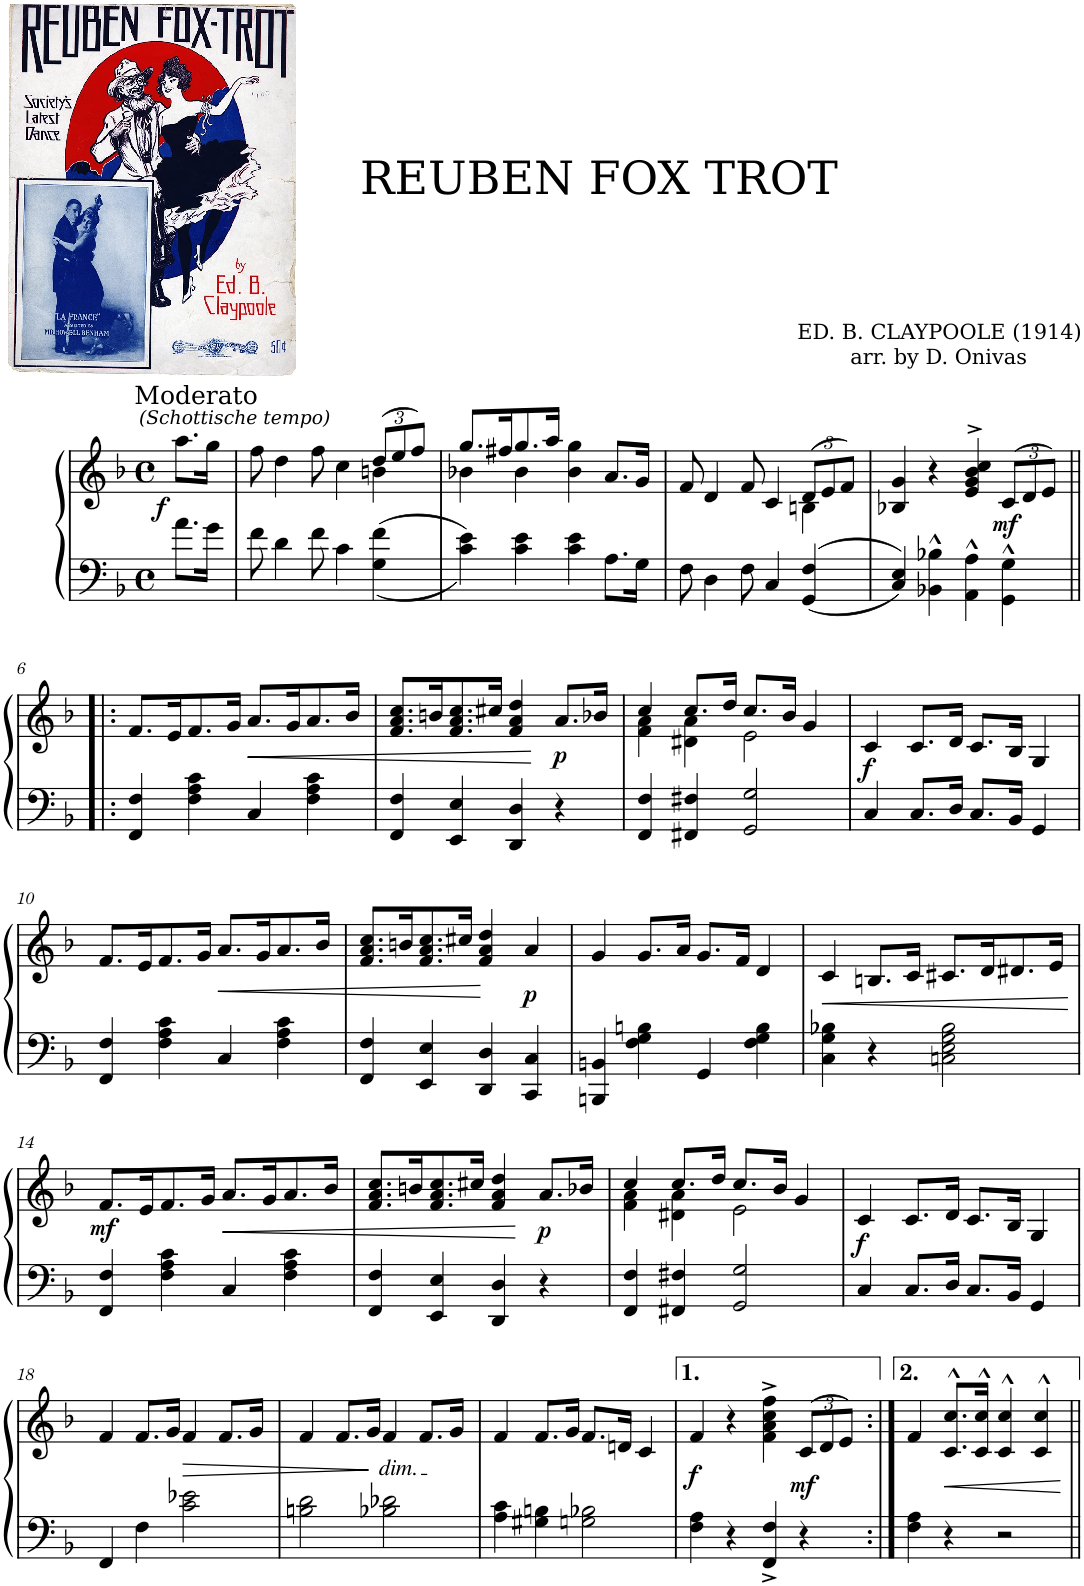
**kern	**kern	**dynam
*part1	*part1	*part1
*staff2	*staff1	*staff1/2
*I"Piano	*	*
*I'Pno.	*	*
*clefF4	*clefG2	*
*k[b-]	*k[b-]	*
*M4/4	*M4/4	*
*met(c)	*met(c)	*
=1	=1	=1
!	!LO:TX:a:t=Moderato	!
!	!LO:TX:a:i:t=(Schottische tempo)	!
!	!	!LO:DY:b
8.a\L	8.aa\L	f
16g\Jk	16gg\Jk	.
=2	=2	=2
*	*^	*
8f\	8ff\	2.ryy	.
4d\	4dd\	.	.
8f\	8ff\	.	.
4c\	4cc\	.	.
*	*Xbrackettup	*	*
4G\ 4f\	(12dd/L	4bn\	.
.	12ee/	.	.
.	12ff/J)	.	.
=3	=3	=3	=3
4c\ 4e\	8.gg/L	4b-X\	.
.	16ff#X/K	.	.
4c\ 4e\	8.gg/	4b-\	.
.	16aa/Jk	.	.
4c\ 4e\	4b-\ 4gg\	2ryy	.
8.A\L	8.a/L	.	.
16G\Jk	16g/Jk	.	.
=4	=4	=4	=4
8F\	8f/	2.ryy	.
4D\	4d/	.	.
8F\	8f/	.	.
4C/	4c/	.	.
4GG/ 4F/	(12d/L	4Bn\	.
.	12e/	.	.
.	12f/J)	.	.
*	*v	*v	*
=5	=5	=5
4C/ 4E/	4B-X/ 4g/	.
4BB-X\^^ 4B-X\^^	4r	.
4AA\^^ 4A\^^	4e/^> 4g/^> 4b-/^> 4cc/^>	.
!	!	!LO:DY:b
4GG\^^ 4G\^^	(>12c/L	mf
.	12d/	.
.	12e/J)	.
!!LO:LB:g=z
=6!|:	=6!|:	=6!|:
4FF/ 4F/	8.f/L	.
.	16e/K	.
4F\ 4A\ 4c\	8.f/	.
.	16g/Jk	.
!	!	!LO:HP:b
4C/	8.a/L	<
.	16g/K	.
4F\ 4A\ 4c\	8.a/	.
.	16b-/Jk	.
=7	=7	=7
4FF/ 4F/	8.f/ 8.a/ 8.cc/L	.
.	16bn/K	.
4EE/ 4E/	8.f/ 8.a/ 8.cc/	.
.	16cc#X/Jk	.
4DD/ 4D/	4f/ 4a/ 4dd/	.
!	!	!LO:DY:n=1:b
4r	8.a/L	[ p
.	16b-X/Jk	.
=8	=8	=8
*	*^	*
4FF/ 4F/	4cc/	4f\ 4a\	.
4FF#X/ 4F#X/	8.cc/L	4d#X\ 4a\	.
.	16dd/Jk	.	.
2GG/ 2G/	8.cc/L	2e\	.
.	16b-/Jk	.	.
.	4g/	.	.
*	*v	*v	*
=9	=9	=9
!	!	!LO:DY:b
4C/	4c/	f
8.C/L	8.c/L	.
16D/Jk	16d/Jk	.
8.C/L	8.c/L	.
16BB-/Jk	16B-/Jk	.
4GG/	4G/	.
!!LO:LB:g=z
=10	=10	=10
4FF/ 4F/	8.f/L	.
.	16e/K	.
4F\ 4A\ 4c\	8.f/	.
.	16g/Jk	.
!	!	!LO:HP:b
4C/	8.a/L	<
.	16g/K	.
4F\ 4A\ 4c\	8.a/	.
.	16b-/Jk	.
=11	=11	=11
4FF/ 4F/	8.f/ 8.a/ 8.cc/L	.
.	16bn/K	.
4EE/ 4E/	8.f/ 8.a/ 8.cc/	.
.	16cc#X/Jk	.
4DD/ 4D/	4f/ 4a/ 4dd/	[
!	!	!LO:DY:b
4CC/ 4C/	4a/	p
=12	=12	=12
4BBBn/ 4BBn/	4g/	.
4F\ 4G\ 4Bn\	8.g/L	.
.	16a/Jk	.
4GG/	8.g/L	.
.	16f/Jk	.
4F\ 4G\ 4B\	4d/	.
=13	=13	=13
!	!	!LO:HP:b
4C\ 4G\ 4B-X\	4c/	<
4r	8.Bn/L	.
.	16c/Jk	.
2Cn\ 2E\ 2G\ 2B-\	8.c#X/L	.
.	16d/K	.
.	8.d#X/	.
.	16e/Jk	.
.	.	[
!!LO:LB:g=z
=14	=14	=14
!	!	!LO:DY:b
4FF/ 4F/	8.f/L	mf
.	16e/K	.
4F\ 4A\ 4c\	8.f/	.
.	16g/Jk	.
!	!	!LO:HP:b
4C/	8.a/L	<
.	16g/K	.
4F\ 4A\ 4c\	8.a/	.
.	16b-/Jk	.
=15	=15	=15
4FF/ 4F/	8.f/ 8.a/ 8.cc/L	.
.	16bn/K	.
4EE/ 4E/	8.f/ 8.a/ 8.cc/	.
.	16cc#X/Jk	.
4DD/ 4D/	4f/ 4a/ 4dd/	.
!	!	!LO:DY:n=1:b
4r	8.a/L	[ p
.	16b-X/Jk	.
=16	=16	=16
*	*^	*
4FF/ 4F/	4cc/	4f\ 4a\	.
4FF#X/ 4F#X/	8.cc/L	4d#X\ 4a\	.
.	16dd/Jk	.	.
2GG/ 2G/	8.cc/L	2e\	.
.	16b-/Jk	.	.
.	4g/	.	.
*	*v	*v	*
=17	=17	=17
!	!	!LO:DY:b
4C/	4c/	f
8.C/L	8.c/L	.
16D/Jk	16d/Jk	.
8.C/L	8.c/L	.
16BB-/Jk	16B-/Jk	.
4GG/	4G/	.
!!LO:LB:g=z
=18	=18	=18
4FF/	4f/	.
4F\	8.f/L	.
.	16g/Jk	.
!	!	!LO:HP:b
2c\ 2e-X\	4f/	>
.	8.f/L	.
.	16g/Jk	.
=19	=19	=19
2Bn\ 2d\	4f/	.
.	8.f/L	.
.	16g/Jk	.
!	!LO:TX:b:i:t=dim.	!
2B-X\ 2d-X\	4f/	]
.	8.f/L	.
.	16g/Jk	.
=20	=20	=20
4A\ 4c\	4f/	.
4G#X\ 4Bn\	8.f/L	.
.	16g/Jk	.
2Gn\ 2B-X\	8.f/L	.
.	16dn/Jk	.
.	4c/	.
=21	=21	=21
!	!	!LO:DY:b
4F\ 4A\	4f/	f
4r	4r	.
4FF/^ 4F/^	4f\^ 4a\^ 4cc\^ 4ff\^	.
!	!	!LO:DY:b
4r	(>12c/L	mf
.	12d/	.
.	12e/J)	.
=22:|!	=22:|!	=22:|!
4F\ 4A\	4f/	.
!	!	!LO:HP:b
4r	8.c/^^ 8.cc/^^L	<
.	16c/^^ 16cc/^^Jk	.
2r	4c/^^ 4cc/^^	.
.	4c/^^ 4cc/^^	.
.	.	[
=||	=||	=||
*-	*-	*-
